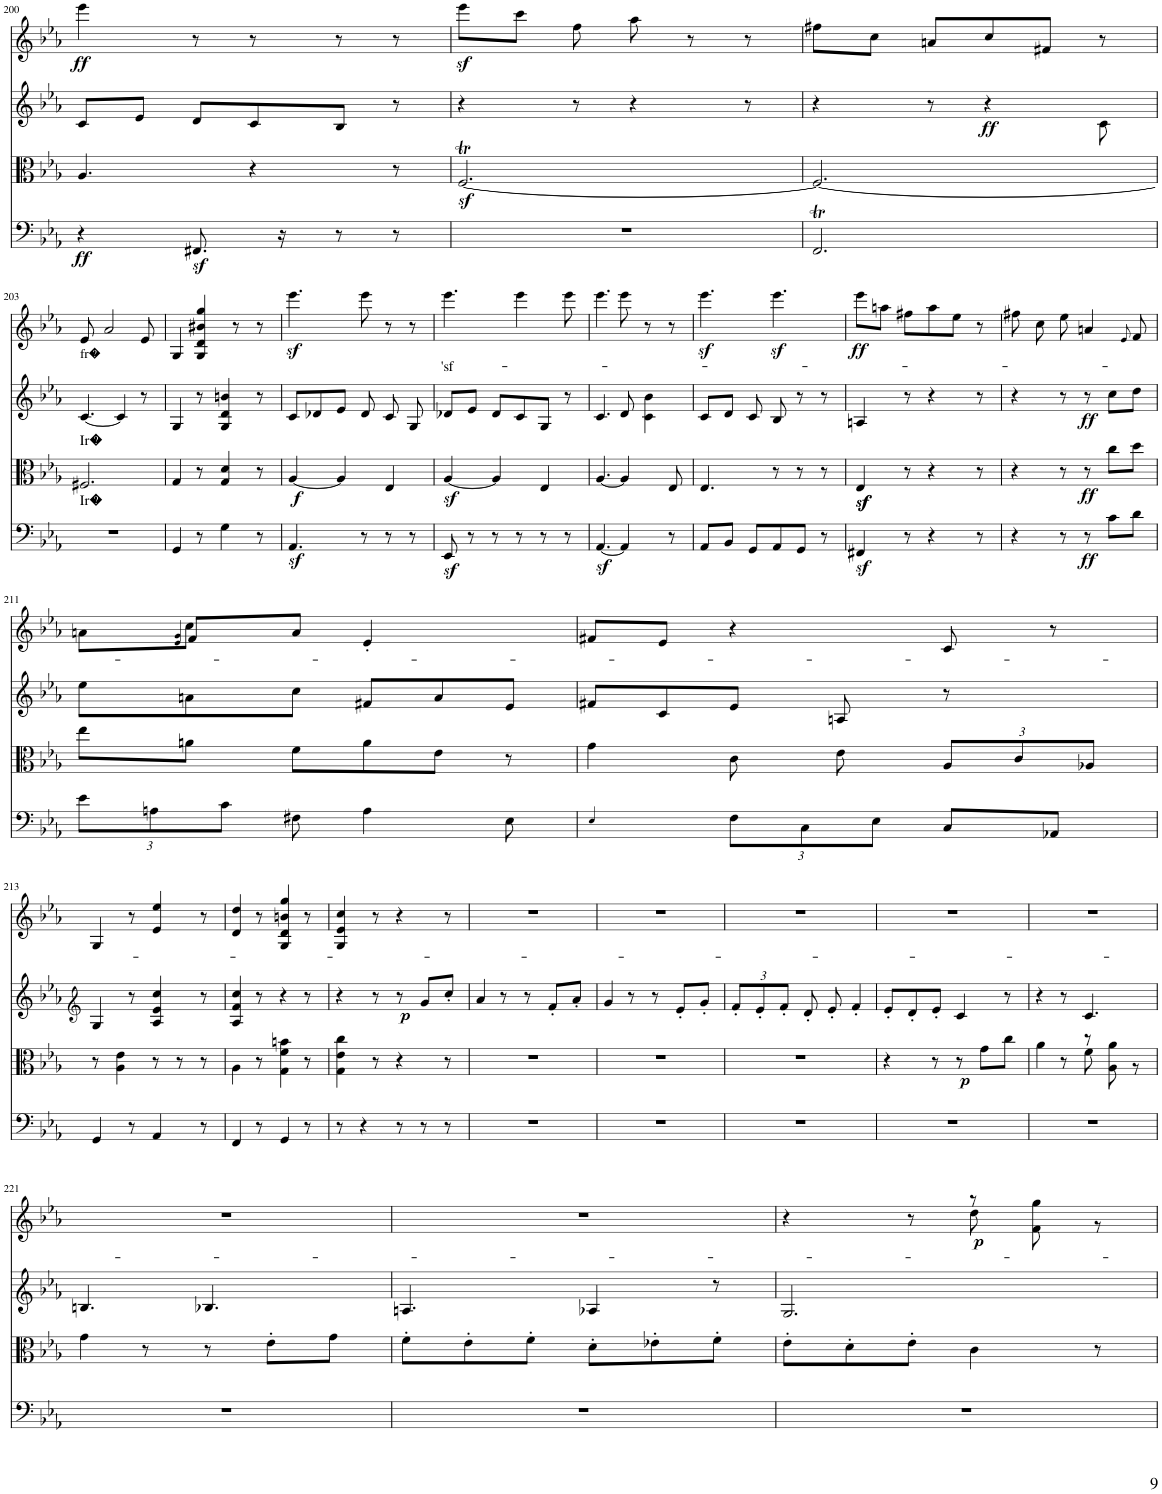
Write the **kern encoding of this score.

**kern	**dynam	**kern	**text	**dynam	**kern	**text	**dynam	**kern	**text	**dynam
*part4	*part4	*part3	*part3	*part3	*part2	*part2	*part2	*part1	*part1	*part1
*staff4	*staff4	*staff3	*staff3	*staff3	*staff2	*staff2	*staff2	*staff1	*staff1	*staff1
*I"Piano	*	*I"Piano	*	*	*I"Piano	*	*	*I"Piano	*	*
*I'Pno	*	*I'Pno	*	*	*I'Pno	*	*	*I'Pno	*	*
!!LO:PB:g=z
*clefF4	*	*clefC3	*	*	*clefG2	*	*	*clefG2	*	*
*k[b-e-a-]	*	*k[b-e-a-]	*	*	*k[b-e-a-]	*	*	*k[b-e-a-]	*	*
*M6/8	*	*M6/8	*	*	*M6/8	*	*	*M6/8	*	*
=200	=200	=200	=200	=200	=200	=200	=200	=200	=200	=200
!	!LO:DY:b	!	!	!	!	!	!	!	!	!LO:DY:b
4r	ff	4.A-/	.	.	8c/L	.	.	4eee-\	.	ff
.	.	.	.	.	8e-/J	.	.	.	.	.
8.FF#Xz</	.	.	.	.	8d/L	.	.	8r	.	.
.	.	4r	.	.	8c/	.	.	8r	.	.
16r	.	.	.	.	.	.	.	.	.	.
8r	.	.	.	.	8B-/J	.	.	8r	.	.
8r	.	8r	.	.	8r	.	.	8r	.	.
=201	=201	=201	=201	=201	=201	=201	=201	=201	=201	=201
2.r	.	[2.Fz<T/	.	.	4r	.	.	8eee-z<\L	.	.
.	.	.	.	.	.	.	.	8ccc\J	.	.
.	.	.	.	.	8r	.	.	8ff\	.	.
.	.	.	.	.	4r	.	.	8aa-\	.	.
.	.	.	.	.	.	.	.	8r	.	.
.	.	.	.	.	8r	.	.	8r	.	.
=202	=202	=202	=202	=202	=202	=202	=202	=202	=202	=202
2.FFT/	.	2.F/_	.	.	4r	.	.	8ff#X\L	.	.
.	.	.	.	.	.	.	.	8cc\J	.	.
.	.	.	.	.	8r	.	.	8an/L	.	.
!	!	!	!	!	!	!	!LO:DY:b	!	!	!
.	.	.	.	.	4r	.	ff	8cc/	.	.
.	.	.	.	.	.	.	.	8f#X/J	.	.
.	.	.	.	.	8c\	.	.	8r	.	.
!!LO:LB:g=z
=203	=203	=203	=203	=203	=203	=203	=203	=203	=203	=203
!	!	!	!	!	!LO:TX:a:t=fr�	!	!	!	!	!
!	!	!	!LO:LY:b	!	!	!LO:LY:b	!	!	!	!
2.r	.	2.F#X/	Ir�	.	[4.c/	Ir�	.	8e-/	.	.
.	.	.	.	.	.	.	.	2a-/	.	.
.	.	.	.	.	4c/]	.	.	.	.	.
.	.	.	.	.	8r	.	.	8e-/	.	.
=204	=204	=204	=204	=204	=204	=204	=204	=204	=204	=204
4GG/	.	4G/	.	.	4G/	.	.	4G/	.	.
8r	.	8r	.	.	8r	.	.	4G/ 4d/ 4b#X/ 4gg/	.	.
4G\	.	4G/ 4d/	.	.	4G/ 4d/ 4bn/	.	.	.	.	.
.	.	.	.	.	.	.	.	8r	.	.
8r	.	8r	.	.	8r	.	.	8r	.	.
=205	=205	=205	=205	=205	=205	=205	=205	=205	=205	=205
!	!	!	!	!LO:DY:b	!	!	!	!	!	!
4.AA-z</	.	[4A-/	.	f	8c/L	.	.	4.eee-z<\	.	.
.	.	.	.	.	8d-X/	.	.	.	.	.
.	.	4A-/]	.	.	8e-/J	.	.	.	.	.
8r	.	.	.	.	8d-/	.	.	8eee-\	.	.
8r	.	4E-/	.	.	8c/	.	.	8r	.	.
8r	.	.	.	.	8G/	.	.	8r	.	.
=206	=206	=206	=206	=206	=206	=206	=206	=206	=206	=206
!	!	!	!	!	!	!	!	!	!LO:LY:b	!
8EE-z</	.	[4A-z</	.	.	8d-X/L	.	.	4.eee-\	'sf-	.
8r	.	.	.	.	8e-/J	.	.	.	.	.
8r	.	4A-/]	.	.	8d-/L	.	.	.	.	.
8r	.	.	.	.	8c/	.	.	4eee-\	.	.
8r	.	4E-/	.	.	8G/J	.	.	.	.	.
8r	.	.	.	.	8r	.	.	8eee-\	.	.
=207	=207	=207	=207	=207	=207	=207	=207	=207	=207	=207
*	*	*	*	*	*^	*	*	*	*	*
[4.AA-z</	.	[4.A-/	.	.	4.c/	2ryy	.	.	4.eee-\	.	.
4AA-/]	.	4A-/]	.	.	8d/	.	.	.	8eee-\	.	.
.	.	.	.	.	4ryy	4c\ 4b-\	.	.	8r	.	.
8r	.	8E-/	.	.	.	.	.	.	8r	.	.
*	*	*	*	*	*v	*v	*	*	*	*	*
=208	=208	=208	=208	=208	=208	=208	=208	=208	=208	=208
8AA-/L	.	4.E-/	.	.	8c/L	.	.	4.eee-z<\	.	.
8BB-/J	.	.	.	.	8d/J	.	.	.	.	.
8GG/L	.	.	.	.	8c/	.	.	.	.	.
8AA-/	.	8r	.	.	8B-/	.	.	4.eee-z<\	.	.
8GG/J	.	8r	.	.	8r	.	.	.	.	.
8r	.	8r	.	.	8r	.	.	.	.	.
=209	=209	=209	=209	=209	=209	=209	=209	=209	=209	=209
!	!	!	!	!	!	!	!	!	!	!LO:DY:b
4FF#Xz</	.	4E-z</	.	.	4An/	.	.	8eee-\L	.	ff
.	.	.	.	.	.	.	.	8aan\J	.	.
8r	.	8r	.	.	8r	.	.	8ff#X\L	.	.
4r	.	4r	.	.	4r	.	.	8aa\	.	.
.	.	.	.	.	.	.	.	8ee-\J	.	.
8r	.	8r	.	.	8r	.	.	8r	.	.
=210	=210	=210	=210	=210	=210	=210	=210	=210	=210	=210
*	*	*	*	*	*	*	*	*^	*	*
4r	.	4r	.	.	4r	.	.	4.ryy	8ff#X\	.	.
.	.	.	.	.	.	.	.	.	8cc\	.	.
8r	.	8r	.	.	8r	.	.	.	8ee-\	.	.
!	!LO:DY:b	!	!	!LO:DY:b	!	!	!LO:DY:b	!	!	!	!
8r	ff	8r	.	ff	8r	.	ff	4an/	4.ryy	.	.
8c\L	.	8cc\L	.	.	8cc\L	.	.	.	.	.	.
.	.	.	.	.	.	.	.	8qe-/	.	.	.
8d\J	.	8dd\J	.	.	8dd\J	.	.	8f/	.	.	.
!!LO:LB:g=z	!!
=211	=211	=211	=211	=211	=211	=211	=211	=211	=211	=211	=211
*Xbrackettup	*	*	*	*	*	*	*	*	*	*	*
*^	*	*	*	*	*	*	*	*	*	*	*
12e-\L	4.ryy	.	8ee-\L	.	.	8ee-\L	.	.	8ryy	8an\L	.	.
12An\	.	.	.	.	.	.	.	.	.	.	.	.
.	.	.	.	.	.	.	.	.	4qe-/ 4qg/	.	.	.
.	.	.	8an\J	.	.	8an\	.	.	8f/L	8cc\J	.	.
12c\J	.	.	.	.	.	.	.	.	.	.	.	.
8F#X\	.	.	8f\L	.	.	8cc\J	.	.	8a/J	2ryy	.	.
4ryy	4A\	.	8a\	.	.	8f#X/L	.	.	4e-'/	.	.	.
.	.	.	8e-\J	.	.	8a/	.	.	.	.	.	.
8E-\	8ryy	.	8r	.	.	8e-/J	.	.	8ryy	.	.	.
*v	*v	*	*	*	*	*	*	*	*v	*v	*	*
=212	=212	=212	=212	=212	=212	=212	=212	=212	=212	=212
4E-!/	.	4g\	.	.	8f#X/L	.	.	8f#X/L	.	.
.	.	.	.	.	8c/	.	.	8e-/J	.	.
12F\L	.	8c\	.	.	8e-/J	.	.	4r	.	.
12C\	.	.	.	.	.	.	.	.	.	.
.	.	8e-\	.	.	8An/	.	.	.	.	.
12E-\J	.	.	.	.	.	.	.	.	.	.
*	*	*Xbrackettup	*	*	*	*	*	*	*	*
8C/L	.	12A-/L	.	.	8r	.	.	8c/	.	.
.	.	12c/	.	.	.	.	.	.	.	.
8AA-X/J	.	.	.	.	8ryy	.	.	8r	.	.
.	.	12A-X/J	.	.	.	.	.	.	.	.
!!LO:LB:g=z
=213	=213	=213	=213	=213	=213	=213	=213	=213	=213	=213
*	*	*	*	*	*clefG1	*	*	*	*	*
4GG/	.	8r	.	.	4B-/	.	.	4G/	.	.
.	.	4A-\ 4e-\	.	.	.	.	.	.	.	.
8r	.	.	.	.	8r	.	.	8r	.	.
4AA-/	.	8r	.	.	4c/ 4g/ 4ee-/	.	.	4e-/ 4ee-/	.	.
.	.	8r	.	.	.	.	.	.	.	.
8r	.	8r	.	.	8r	.	.	8r	.	.
=214	=214	=214	=214	=214	=214	=214	=214	=214	=214	=214
4FF/	.	4A-\	.	.	4c/ 4a-/ 4ee-/	.	.	4d/ 4dd/	.	.
8r	.	8r	.	.	8r	.	.	8r	.	.
4GG/	.	4G\ 4f\ 4bn\	.	.	4r	.	.	4G/ 4d/ 4bn/ 4gg/	.	.
8r	.	8r	.	.	8r	.	.	8r	.	.
=215	=215	=215	=215	=215	=215	=215	=215	=215	=215	=215
8r	.	4G\ 4e-\ 4cc\	.	.	4r	.	.	4G/ 4e-/ 4cc/	.	.
4r	.	.	.	.	.	.	.	.	.	.
.	.	8r	.	.	8r	.	.	8r	.	.
!	!	!	!	!	!	!	!LO:DY:b	!	!	!
8r	.	4r	.	.	8r	.	p	4r	.	.
8r	.	.	.	.	8b-/L	.	.	.	.	.
8r	.	8r	.	.	8ee-'/J	.	.	8r	.	.
=216	=216	=216	=216	=216	=216	=216	=216	=216	=216	=216
2.r	.	2.r	.	.	4cc/	.	.	2.r	.	.
.	.	.	.	.	8r	.	.	.	.	.
.	.	.	.	.	8r	.	.	.	.	.
.	.	.	.	.	8a-'/L	.	.	.	.	.
.	.	.	.	.	8cc'/J	.	.	.	.	.
=217	=217	=217	=217	=217	=217	=217	=217	=217	=217	=217
2.r	.	2.r	.	.	4b-/	.	.	2.r	.	.
.	.	.	.	.	8r	.	.	.	.	.
.	.	.	.	.	8r	.	.	.	.	.
.	.	.	.	.	8g'/L	.	.	.	.	.
.	.	.	.	.	8b-'/J	.	.	.	.	.
=218	=218	=218	=218	=218	=218	=218	=218	=218	=218	=218
*	*	*	*	*	*Xbrackettup	*	*	*	*	*
2.r	.	2.r	.	.	12a-'/L	.	.	2.r	.	.
.	.	.	.	.	12g'/	.	.	.	.	.
.	.	.	.	.	12a-'/J	.	.	.	.	.
.	.	.	.	.	8f'/	.	.	.	.	.
.	.	.	.	.	8g'/	.	.	.	.	.
.	.	.	.	.	4a-'/	.	.	.	.	.
=219	=219	=219	=219	=219	=219	=219	=219	=219	=219	=219
2.r	.	4r	.	.	8g'/L	.	.	2.r	.	.
.	.	.	.	.	8f'/	.	.	.	.	.
.	.	8r	.	.	8g'/J	.	.	.	.	.
!	!	!	!	!LO:DY:b	!	!	!	!	!	!
.	.	8r	.	p	4e-/	.	.	.	.	.
.	.	8g\L	.	.	.	.	.	.	.	.
.	.	8cc\J	.	.	8r	.	.	.	.	.
=220	=220	=220	=220	=220	=220	=220	=220	=220	=220	=220
*	*	*^	*	*	*	*	*	*	*	*
2.r	.	4ryy	4a-\	.	.	4r	.	.	2.r	.	.
.	.	8r	8ryy	.	.	8r	.	.	.	.	.
.	.	8r	8f\	.	.	4.e-/	.	.	.	.	.
.	.	4ryy	8A-\ 8a-\	.	.	.	.	.	.	.	.
.	.	.	8r	.	.	.	.	.	.	.	.
*	*	*v	*v	*	*	*	*	*	*	*	*
!!LO:LB:g=z
=221	=221	=221	=221	=221	=221	=221	=221	=221	=221	=221
2.r	.	4g\	.	.	4.dn/	.	.	2.r	.	.
.	.	8r	.	.	.	.	.	.	.	.
.	.	8r	.	.	4.d-X/	.	.	.	.	.
.	.	8e-'\L	.	.	.	.	.	.	.	.
.	.	8g\J	.	.	.	.	.	.	.	.
=222	=222	=222	=222	=222	=222	=222	=222	=222	=222	=222
2.r	.	8f'\L	.	.	4.cn/	.	.	2.r	.	.
.	.	8e-'\	.	.	.	.	.	.	.	.
.	.	8f'\J	.	.	.	.	.	.	.	.
.	.	8d'\L	.	.	4c-X/	.	.	.	.	.
.	.	8e-X'\	.	.	.	.	.	.	.	.
.	.	8f'\J	.	.	8r	.	.	.	.	.
=223	=223	=223	=223	=223	=223	=223	=223	=223	=223	=223
*	*	*	*	*	*	*	*	*^	*	*
2.r	.	8e-'\L	.	.	2.B-/	.	.	4r	4.ryy	.	.
.	.	8d'\	.	.	.	.	.	.	.	.	.
.	.	8e-'\J	.	.	.	.	.	8r	.	.	.
!	!	!	!	!	!	!	!	!	!	!	!LO:DY:b
.	.	4c\	.	.	.	.	.	8r	8dd\	.	p
.	.	.	.	.	.	.	.	4ryy	8f\ 8gg\	.	.
.	.	8r	.	.	.	.	.	.	8r	.	.
*	*	*	*	*	*	*	*	*v	*v	*	*
=	=	=	=	=	=	=	=	=	=	=
*-	*-	*-	*-	*-	*-	*-	*-	*-	*-	*-
